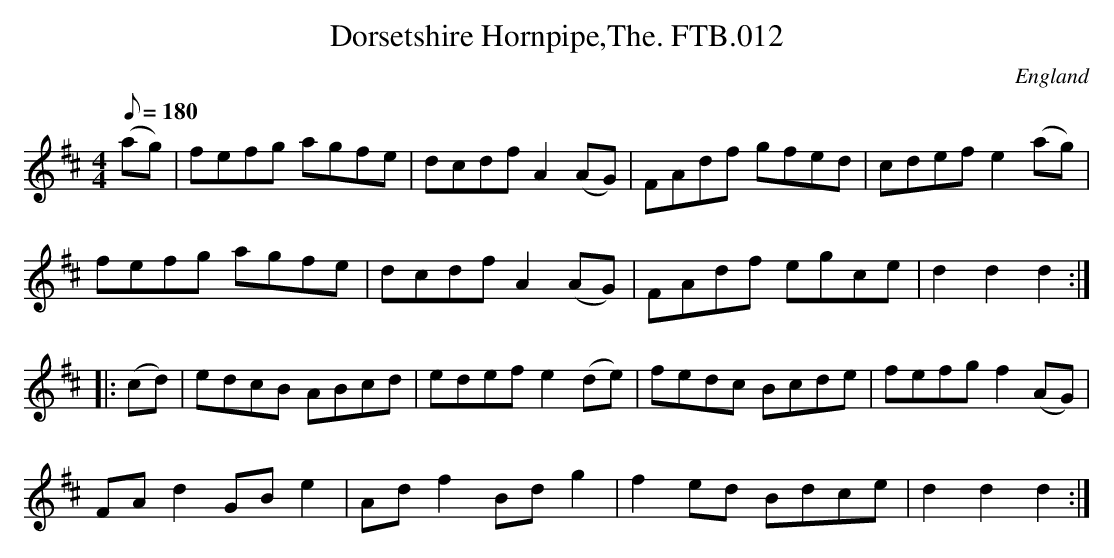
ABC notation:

X:1
T:Dorsetshire Hornpipe,The. FTB.012
M:4/4
L:1/8
Q:180
O:England
K:D major
(ag)|fefg agfe|dcdfA2(AG)|FAdf gfed|cdefe2(ag)|
fefg agfe|dcdfA2(AG)|FAdf egce|d2d2d2:|
|:(cd)|edcB ABcd|edefe2(de)|fedc Bcde|fefgf2(AG)|
FAd2GBe2|Adf2Bdg2|f2ed Bdce|d2d2d2:|
